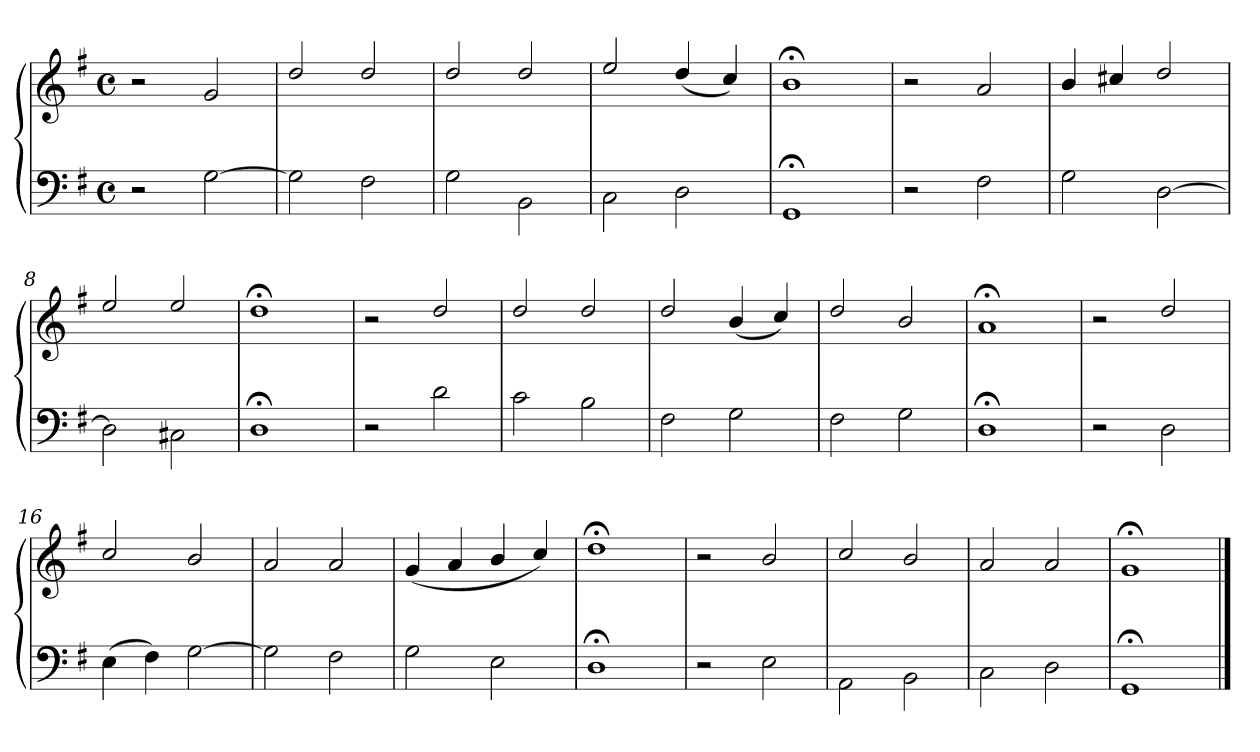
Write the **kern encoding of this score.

**kern	**kern
*part1	*part1
*staff2	*staff1
*clefF4	*clefG2
*k[f#]	*k[f#]
*M4/4	*M4/4
*met(c)	*met(c)
=1	=1
2r	2r
[2G\	2g/
=2	=2
2G\]	2dd/
2F#\	2dd/
=3	=3
2G\	2dd/
2BB\	2dd/
=4	=4
2C\	2ee/
2D\	(4dd/
.	4cc/)
=5	=5
1GG;\	1b;</
=6	=6
2r	2r
2F#\	2a/
=7	=7
2G\	4b/
.	4cc#X/
[2D\	2dd/
=8	=8
2D\]	2ee/
2C#X\	2ee/
=9	=9
1D;\	1dd;</
!!LO:PB:g=z
=10	=10
2r	2r
2d\	2dd/
=11	=11
2c\	2dd/
2B\	2dd/
=12	=12
2F#\	2dd/
2G\	(4b/
.	4cc/)
=13	=13
2F#\	2dd/
2G\	2b/
=14	=14
1D;\	1a;</
=15	=15
2r	2r
2D\	2dd/
=16	=16
(4E\	2cc/
4F#\)	.
[2G\	2b/
=17	=17
2G\]	2a/
2F#\	2a/
=18	=18
2G\	(4g/
.	4a/
2E\	4b/
.	4cc/)
=19	=19
1D;\	1dd;</
!!LO:LB:g=z
=20	=20
2r	2r
2E\	2b/
=21	=21
2AA\	2cc/
2BB\	2b/
=22	=22
2C\	2a/
2D\	2a/
=23	=23
1GG;\	1g;</
==	==
*-	*-
